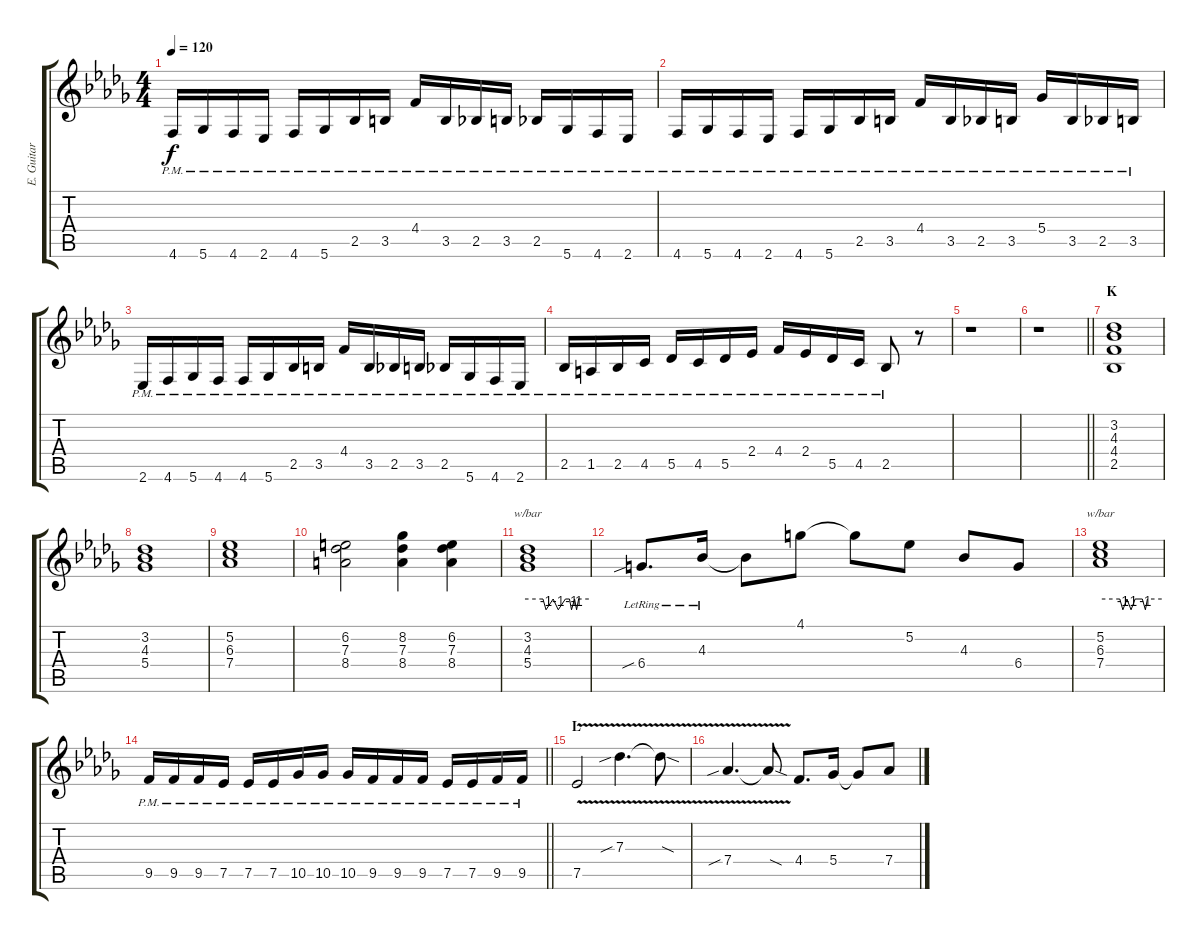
\track ("E. Guitar II" "E. Guitar ") {instrument overdrivenguitar}
\staff {score tabs}
\tuning (Eb4 Bb3 Gb3 Db3 Ab2 Db2) {hide}
\ts (4 4)
\tempo 120
\clef g2
\ks db
4.6{pm}.16{dy f} 5.6{pm}.16 4.6{pm}.16 2.6{pm}.16 4.6{pm}.16 5.6{pm}.16 2.5{pm}.16 3.5{pm}.16 4.4{pm}.16 3.5{pm}.16 2.5{pm}.16 3.5{pm}.16 2.5{pm}.16 5.6{pm}.16 4.6{pm}.16 2.6{pm}.16 |
4.6{pm}.16 5.6{pm}.16 4.6{pm}.16 2.6{pm}.16 4.6{pm}.16 5.6{pm}.16 2.5{pm}.16 3.5{pm}.16 4.4{pm}.16 3.5{pm}.16 2.5{pm}.16 3.5{pm}.16 5.4{pm}.16 3.5{pm}.16 2.5{pm}.16 3.5{pm}.16 |
2.6{pm}.16 4.6{pm}.16 5.6{pm}.16 4.6{pm}.16 4.6{pm}.16 5.6{pm}.16 2.5{pm}.16 3.5{pm}.16 4.4{pm}.16 3.5{pm}.16 2.5{pm}.16 3.5{pm}.16 2.5{pm}.16 5.6{pm}.16 4.6{pm}.16 2.6{pm}.16 |
2.5{pm}.16 1.5{pm}.16 2.5{pm}.16 4.5{pm}.16 5.5{pm}.16 4.5{pm}.16 5.5{pm}.16 2.4{pm}.16 4.4{pm}.16 2.4{pm}.16 5.5{pm}.16 4.5{pm}.16 2.5{pm}.8 r.8 |
r.1 |
\barLineRight lightlight
r.1 |
\section ("" "K")
(3.2 4.3 4.4 2.5).1 |
(3.2 4.3 5.4).1 |
(5.2 6.3 7.4).1 |
(6.2 7.3 8.4).2 (8.2 7.3 8.4).4 (6.2 7.3 8.4).4 |
(3.2 4.3 5.4).1{tbe (custom default 0 0 15 0 18 -4 25 0 30 -4 37 0 41 0 43 -4 46 0 48 -4 50 0 60 0)} |
6.4{sib lr}.8{d} 4.3{lr}.16 4.3{t}.8 4.1.8 4.1{t}.8 5.2.8 4.3.8 6.4.8 |
(5.2 6.3 7.4).1{tbe (custom default 0 0 19 0 22 -4 26 0 30 -4 34 0 41 0 44 -4 46 0 60 0)} |
\barLineRight lightlight
9.5{pm}.16 9.5{pm}.16 9.5{pm}.16 7.5{pm}.16 7.5{pm}.16 7.5{pm}.16 10.5{pm}.16 10.5{pm}.16 10.5{pm}.16 9.5{pm}.16 9.5{pm}.16 9.5{pm}.16 7.5{pm}.16 7.5{pm}.16 9.5{pm}.16 9.5{pm}.16 |
\section ("" "L")
7.5{v}.2 7.3{v sib}.4{d} 7.3{sod t}.8 |
7.4{v sib}.4{d} 7.4{sod t}.8 4.4.8{d} 5.4.16 5.4{t}.8 7.4.8
